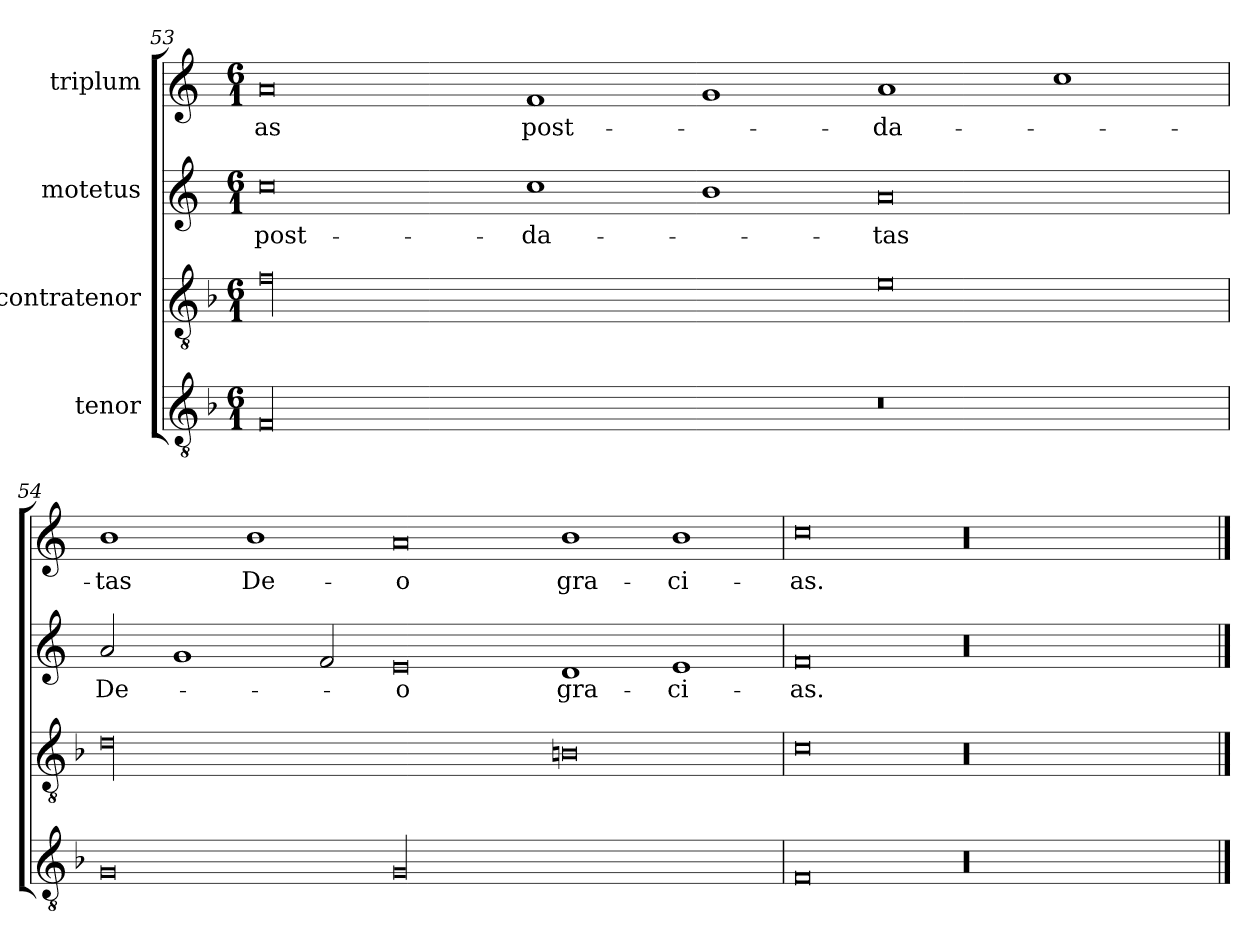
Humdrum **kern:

**kern	**kern	**kern	**text	**kern	**text
*part4	*part3	*part2	*part2	*part1	*part1
*staff4	*staff3	*staff2	*staff2	*staff1	*staff1
*I"tenor	*I"contratenor	*I"motetus	*	*I"triplum	*
*clefGv2	*clefGv2	*clefG2	*	*clefG2	*
*k[b-]	*k[b-]	*k[]	*	*k[]	*
*F:	*F:	*C:	*	*C:	*
*M6/1	*M6/1	*M6/1	*	*M6/1	*
=53	=53	=53	=53	=53	=53
00F/	00f\	0cc\	post-	0a/	-as
.	.	1cc\	da-	1f/	post-
.	.	1b\	.	1g/	.
0r	0e\	0a/	-tas	1a/	da-
.	.	.	.	1cc\	.
=54	=54	=54	=54	=54	=54
0G/	00d\	2a/	De-	1b\	-tas
.	.	1g/	.	.	.
.	.	.	.	1b\	De-
.	.	2f/	.	.	.
00G/	.	0e/	-o	0a/	-o
.	0Bn\	1d/	gra-	1b\	gra-
.	.	1e/	-ci-	1b\	-ci-
=55	=55	=55	=55	=55	=55
0F/	0c\	0f/	-as.	0cc\	-as.
00r	00r	00r	.	00r	.
==	==	==	==	==	==
*-	*-	*-	*-	*-	*-
